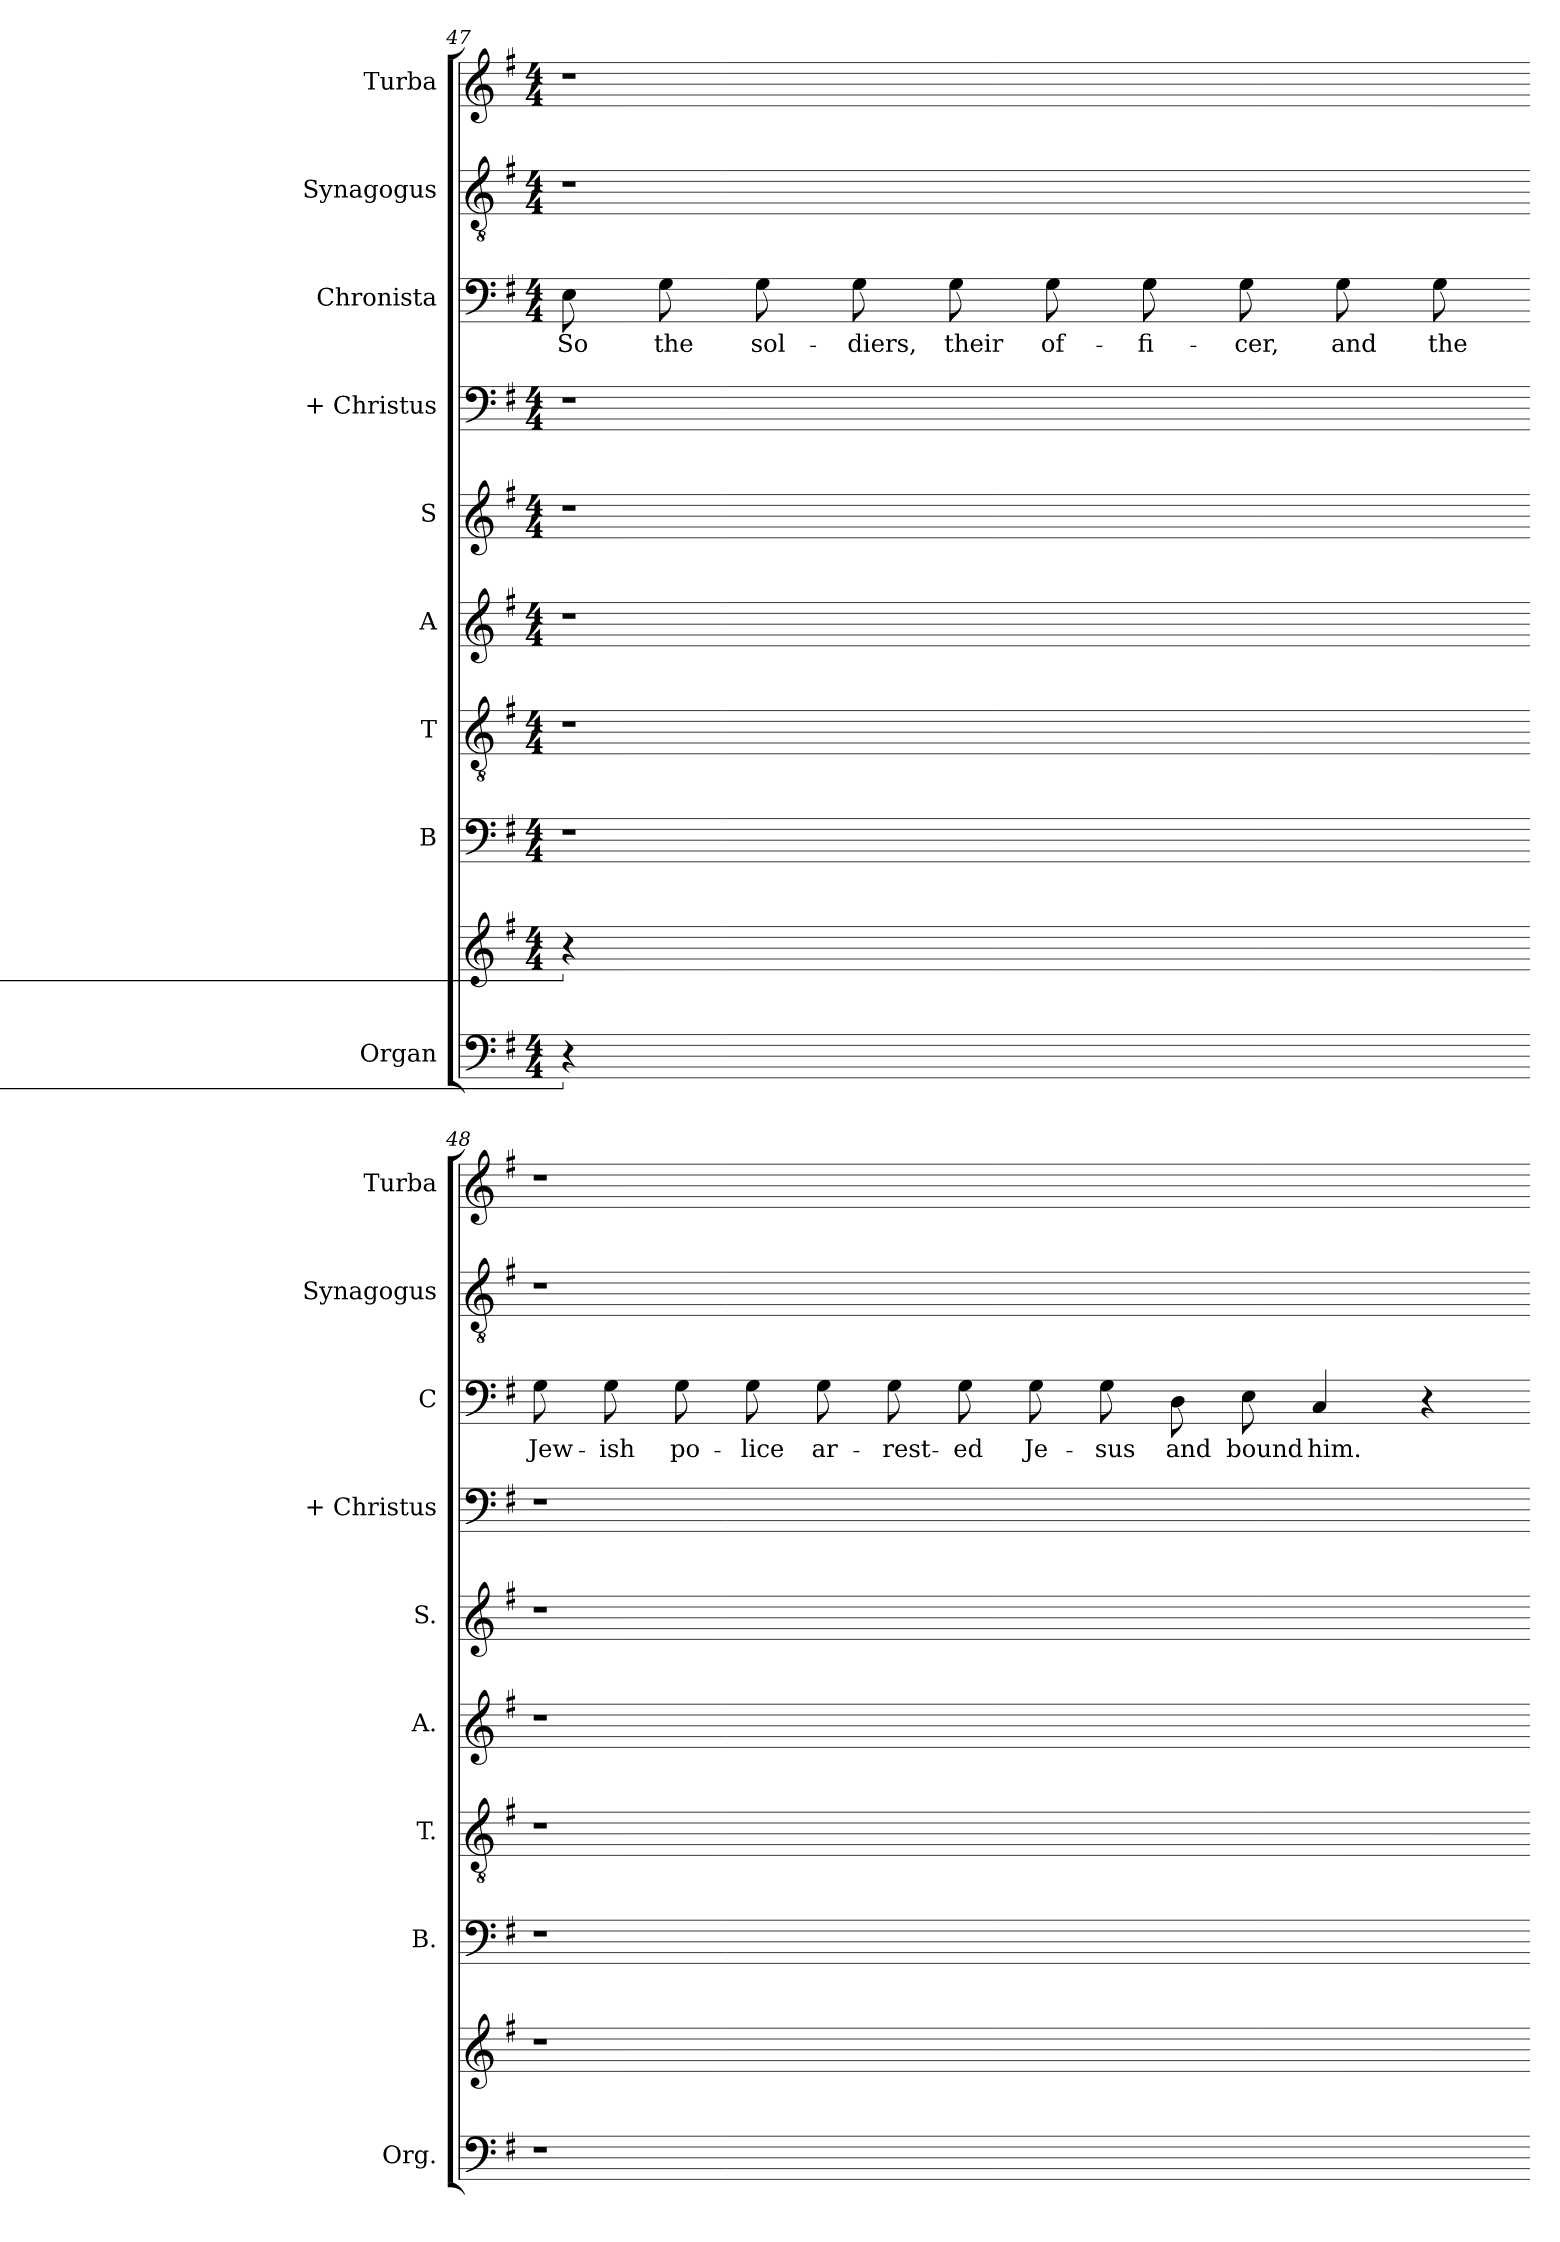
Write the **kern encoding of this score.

**kern	**kern	**kern	**kern	**kern	**kern	**kern	**kern	**text	**kern	**kern
*part9	*part9	*part8	*part7	*part6	*part5	*part4	*part3	*part3	*part2	*part1
*staff10	*staff9	*staff8	*staff7	*staff6	*staff5	*staff4	*staff3	*staff3	*staff2	*staff1
*I"Organ	*	*I"B	*I"T	*I"A	*I"S	*I"+ Christus	*I"Chronista	*	*I"Synagogus	*I"Turba
*I'Org.	*	*I'B.	*I'T.	*I'A.	*I'S.	*I'+ Christus	*I'C	*	*I'Synagogus	*I'Turba
!!LO:LB:g=z
*clefF4	*clefG2	*clefF4	*clefGv2	*clefG2	*clefG2	*clefF4	*clefF4	*	*clefGv2	*clefG2
*	*	*	*ITrd7c12	*	*	*	*	*	*ITrd7c12	*
*k[f#]	*k[f#]	*k[f#]	*k[f#]	*k[f#]	*k[f#]	*k[f#]	*k[f#]	*	*k[f#]	*k[f#]
*G:	*G:	*G:	*G:	*G:	*G:	*G:	*G:	*	*G:	*G:
*M4/4	*M4/4	*M4/4	*M4/4	*M4/4	*M4/4	*M4/4	*M4/4	*	*M4/4	*M4/4
=47	=47	=47	=47	=47	=47	=47	=47	=47	=47	=47
!LO:N:vis=1	!LO:N:vis=1	!LO:N:vis=1	!LO:N:vis=1	!LO:N:vis=1	!LO:N:vis=1	!LO:N:vis=1	!	!	!	!
!	!	!	!	!	!	!	!	!LO:LY:b:color=#000000	!LO:N:vis=1	!LO:N:vis=1
4%5r	4%5r	1r	1r	1r	1r	1r	8Ei\	So	1r	1r
!	!	!	!	!	!	!	!	!LO:LY:b:color=#000000	!	!
.	.	.	.	.	.	.	8Gi\	the	.	.
!	!	!	!	!	!	!	!	!LO:LY:b:color=#000000	!	!
.	.	.	.	.	.	.	8Gi\	sol-	.	.
!	!	!	!	!	!	!	!	!LO:LY:b:color=#000000	!	!
.	.	.	.	.	.	.	8Gi\	-diers,	.	.
!	!	!	!	!	!	!	!	!LO:LY:b:color=#000000	!	!
.	.	.	.	.	.	.	8Gi\	their	.	.
!	!	!	!	!	!	!	!	!LO:LY:b:color=#000000	!	!
.	.	.	.	.	.	.	8Gi\	of-	.	.
!	!	!	!	!	!	!	!	!LO:LY:b:color=#000000	!	!
.	.	.	.	.	.	.	8Gi\	-fi-	.	.
!	!	!	!	!	!	!	!	!LO:LY:b:color=#000000	!	!
.	.	.	.	.	.	.	8Gi\	-cer,	.	.
!	!	!	!	!	!	!	!	!LO:LY:b:color=#000000	!	!
.	.	4ryy	4ryy	4ryy	4ryy	4ryy	8Gi\	and	4ryy	4ryy
!	!	!	!	!	!	!	!	!LO:LY:b:color=#000000	!	!
.	.	.	.	.	.	.	8Gi\	the	.	.
!!LO:LB:g=z
=48-	=48-	=48-	=48-	=48-	=48-	=48-	=48-	=48-	=48-	=48-
!LO:N:vis=1	!LO:N:vis=1	!LO:N:vis=1	!LO:N:vis=1	!LO:N:vis=1	!LO:N:vis=1	!LO:N:vis=1	!	!	!	!
!	!	!	!	!	!	!	!	!LO:LY:b:color=#000000	!LO:N:vis=1	!LO:N:vis=1
1...r	1...r	1r	1r	1r	1r	1r	8Gi\	Jew-	1r	1r
!	!	!	!	!	!	!	!	!LO:LY:b:color=#000000	!	!
.	.	.	.	.	.	.	8Gi\	-ish	.	.
!	!	!	!	!	!	!	!	!LO:LY:b:color=#000000	!	!
.	.	.	.	.	.	.	8Gi\	po-	.	.
!	!	!	!	!	!	!	!	!LO:LY:b:color=#000000	!	!
.	.	.	.	.	.	.	8Gi\	-lice	.	.
!	!	!	!	!	!	!	!	!LO:LY:b:color=#000000	!	!
.	.	.	.	.	.	.	8Gi\	ar-	.	.
!	!	!	!	!	!	!	!	!LO:LY:b:color=#000000	!	!
.	.	.	.	.	.	.	8Gi\	-rest-	.	.
!	!	!	!	!	!	!	!	!LO:LY:b:color=#000000	!	!
.	.	.	.	.	.	.	8Gi\	-ed	.	.
!	!	!	!	!	!	!	!	!LO:LY:b:color=#000000	!	!
.	.	.	.	.	.	.	8Gi\	Je-	.	.
!	!	!	!	!	!	!	!	!LO:LY:b:color=#000000	!	!
.	.	2..ryy	2..ryy	2..ryy	2..ryy	2..ryy	8Gi\	-sus	2..ryy	2..ryy
!	!	!	!	!	!	!	!	!LO:LY:b:color=#000000	!	!
.	.	.	.	.	.	.	8Di\	and	.	.
!	!	!	!	!	!	!	!	!LO:LY:b:color=#000000	!	!
.	.	.	.	.	.	.	8Ei\	bound	.	.
!	!	!	!	!	!	!	!	!LO:LY:b:color=#000000	!	!
.	.	.	.	.	.	.	4Ci/	him.	.	.
.	.	.	.	.	.	.	4r	.	.	.
=-	=-	=-	=-	=-	=-	=-	=-	=-	=-	=-
*-	*-	*-	*-	*-	*-	*-	*-	*-	*-	*-
